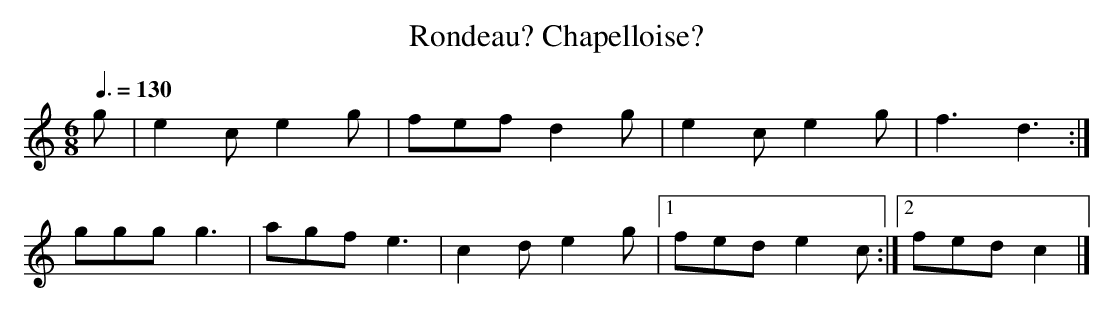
X:1
T:Rondeau? Chapelloise?
L:1/8
M:6/8
Q:3/8=130
K:C major
g|e2c e2g|fef d2g|e2c e2g|f3 d3:|
ggg g3|agf e3|c2d e2g|1 fed e2c:|2 fed c2|]
